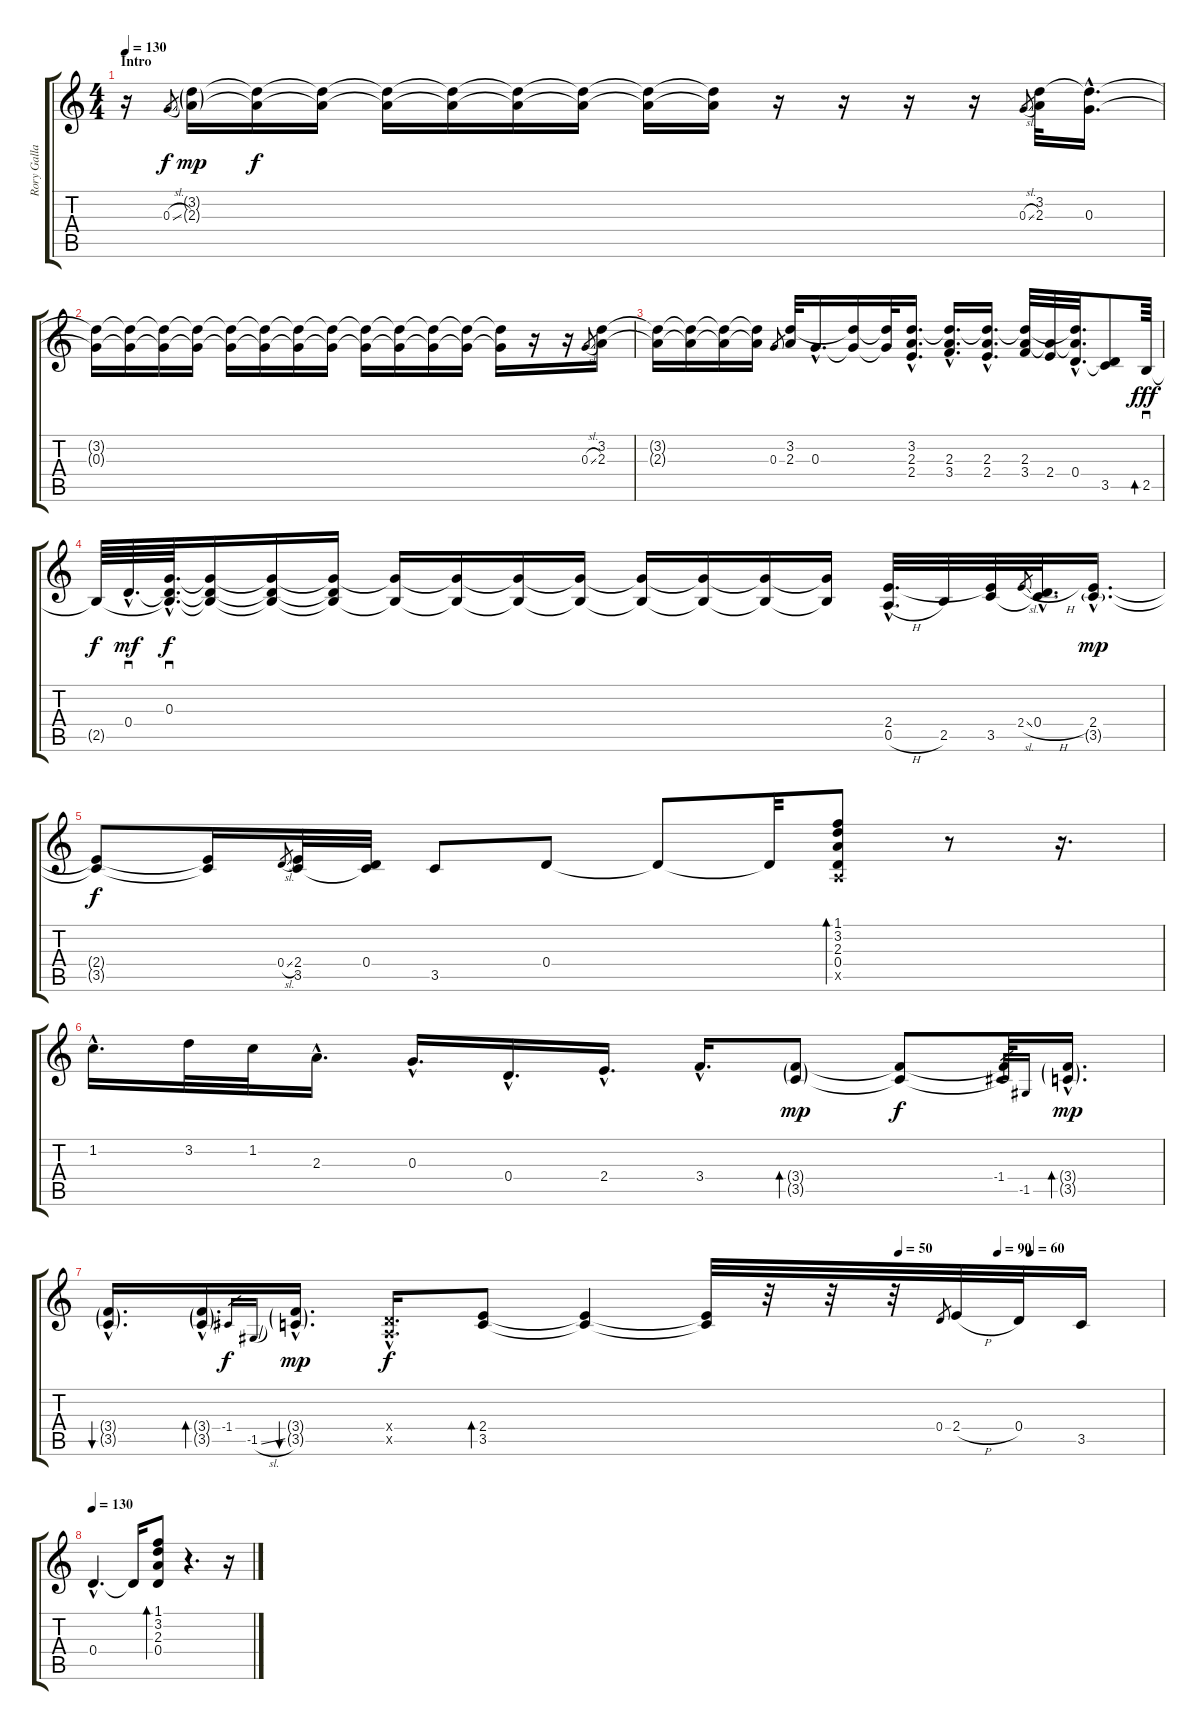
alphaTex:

\track ("Rory Gallagher" "Rory Galla") {instrument electricguitarclean}
\staff {score tabs}
\tuning (E4 B3 G3 D3 A2 E2) {hide}
\ts (4 4)
\section ("" "Intro")
\tempo 130
\tempo 90
\tempo 130
\clef g2
\ks c
r.16{dy f instrument electricguitarclean} 0.3{sl}.8{gr} (3.2{g} 2.3{g}).16{dy mp volume 10} (3.2{t} 2.3{t}).16{dy f} (3.2{t} 2.3{t}).16 (3.2{t} 2.3{t}).16 (3.2{t} 2.3{t}).16 (3.2{t} 2.3{t}).16 (3.2{t} 2.3{t}).16 (3.2{t} 2.3{t}).16 (3.2{t} 2.3{t}).16 r.16 r.16 r.16{volume 13} r.16 0.3{sl}.8{gr} (3.2 2.3).32 (3.2{hac t} 0.3{hac}).16{d} |
(3.2{t} 0.3{t}).16 (3.2{t} 0.3{t}).16 (3.2{t} 0.3{t}).16 (3.2{t} 0.3{t}).16 (3.2{t} 0.3{t}).16 (3.2{t} 0.3{t}).16 (3.2{t} 0.3{t}).16 (3.2{t} 0.3{t}).16 (3.2{t} 0.3{t}).16 (3.2{t} 0.3{t}).16 (3.2{t} 0.3{t}).16 (3.2{t} 0.3{t}).16 (3.2{t} 0.3{t}).16 r.16 r.16 0.3{sl}.8{gr} (3.2 2.3).16 |
(3.2{t} 2.3{t}).16 (3.2{t} 2.3{t}).16 (3.2{t} 2.3{t}).16 (3.2{t} 2.3{t}).16 0.3.8{gr} (3.2 2.3).32 0.3{hac}.16{d} (3.2{t} 0.3{t}).16 (3.2{t} 0.3{t}).32 (3.2{hac} 2.3{hac} 2.4{hac}).16{d} (3.2{hac t} 2.3{hac} 3.4{hac}).16{d} (3.2{hac t} 2.3{hac} 2.4{hac}).16{d} (3.2{t} 2.3 3.4).32 (2.3{t} 2.4).32 (3.2{hac t} 2.3{hac t} 0.4{hac}).32{d} (0.4{t} 3.5).8 2.5.64{sd bd 240 dy fff} |
2.5{t}.64{dy f} 0.4{hac}.64{d sd dy mf} (0.3{hac} 0.4{hac t} 2.5{hac t}).64{d sd dy f} (0.3{t} 0.4{t} 2.5{t}).16 (0.3{t} 0.4{t} 2.5{t}).16 (0.3{t} 0.4{t} 2.5{t}).16 (0.3{t} 2.5{t}).16 (0.3{t} 2.5{t}).16 (0.3{t} 2.5{t}).16 (0.3{t} 2.5{t}).16 (0.3{t} 2.5{t}).16 (0.3{t} 2.5{t}).16 (0.3{t} 2.5{t}).16 (0.3{t} 2.5{t}).16 (2.4{hac} 0.5{h hac}).32{d} 2.5.32 (2.4{t} 3.5).32 2.4{sl}.8{gr} (0.4{h hac} 3.5{hac t}).32{d} (2.4{hac} 3.5{g hac}).16{d dy mp} |
(2.4{t} 3.5{t}).8{dy f} (2.4{t} 3.5{t}).16 0.4{sl}.8{gr} (2.4 3.5).32 (0.4 3.5{t}).32 3.5.8 0.4.8 0.4{t}.8 0.4{t}.32 (1.1 3.2 2.3 0.4 0.5{x}).8{bd 240} r.8 r.16{d} |
1.2{hac}.16{d} 3.2.32 1.2.32 2.3{hac}.16{d} 0.3{hac}.16{d} 0.4{hac}.16{d} 2.4{hac}.16{d} 3.4{hac}.16{d} (3.4{g} 3.5{g}).8{bd 480 dy mp} (3.4{t} 3.5{t}).8{dy f} (3.4{t} 3.5{t}).32 -1.4.16{gr} -1.5.16{gr} (3.4{g hac} 3.5{g hac}).16{d bd 120 dy mp} |
\tempo (50 0.75)
\tempo (90 0.84375)
\tempo (60 0.875)
(3.4{g hac} 3.5{g hac}).16{d bu 120} (3.4{g hac} 3.5{g hac}).16{d bd 30} -1.4.16{gr dy f} -1.5{sl}.16{gr} (3.4{g hac} 3.5{g hac}).16{d bu 120 dy mp} (0.4{hac x} 0.5{hac x}).16{d dy f} (2.4 3.5).8{bd 120} (2.4{t} 3.5{t}).4 (2.4{t} 3.5{t}).32 r.32 r.32 r.32 0.4.8{gr} 2.4{h}.32 0.4.32 3.5.16 |
\tempo 125
\tempo 130
0.4{hac}.4{d} 0.4{t}.16 (1.1 3.2 2.3 0.4).8{bd 120} r.4{d} r.16
